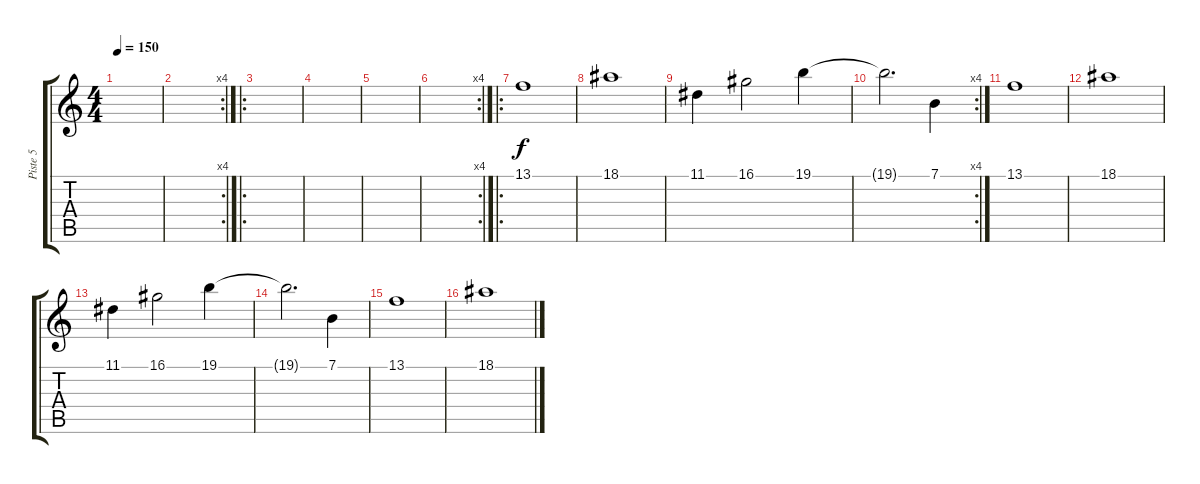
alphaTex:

\track ("Piste 5" "Piste 5") {instrument brightacousticpiano}
\staff {score tabs}
\tuning (E4 B3 G3 D3 A2 E2) {hide}
\ts (4 4)
\tempo 150
\clef g2
\ks c
|
\rc 4
|
\ro
|
|
|
\rc 4
|
\ro
13.1.1 |
18.1.1 |
11.1.4 16.1.2 19.1.4 |
\rc 4
19.1{t}.2{d} 7.1.4 |
13.1.1 |
18.1.1 |
11.1.4 16.1.2 19.1.4 |
19.1{t}.2{d} 7.1.4 |
13.1.1 |
18.1.1
